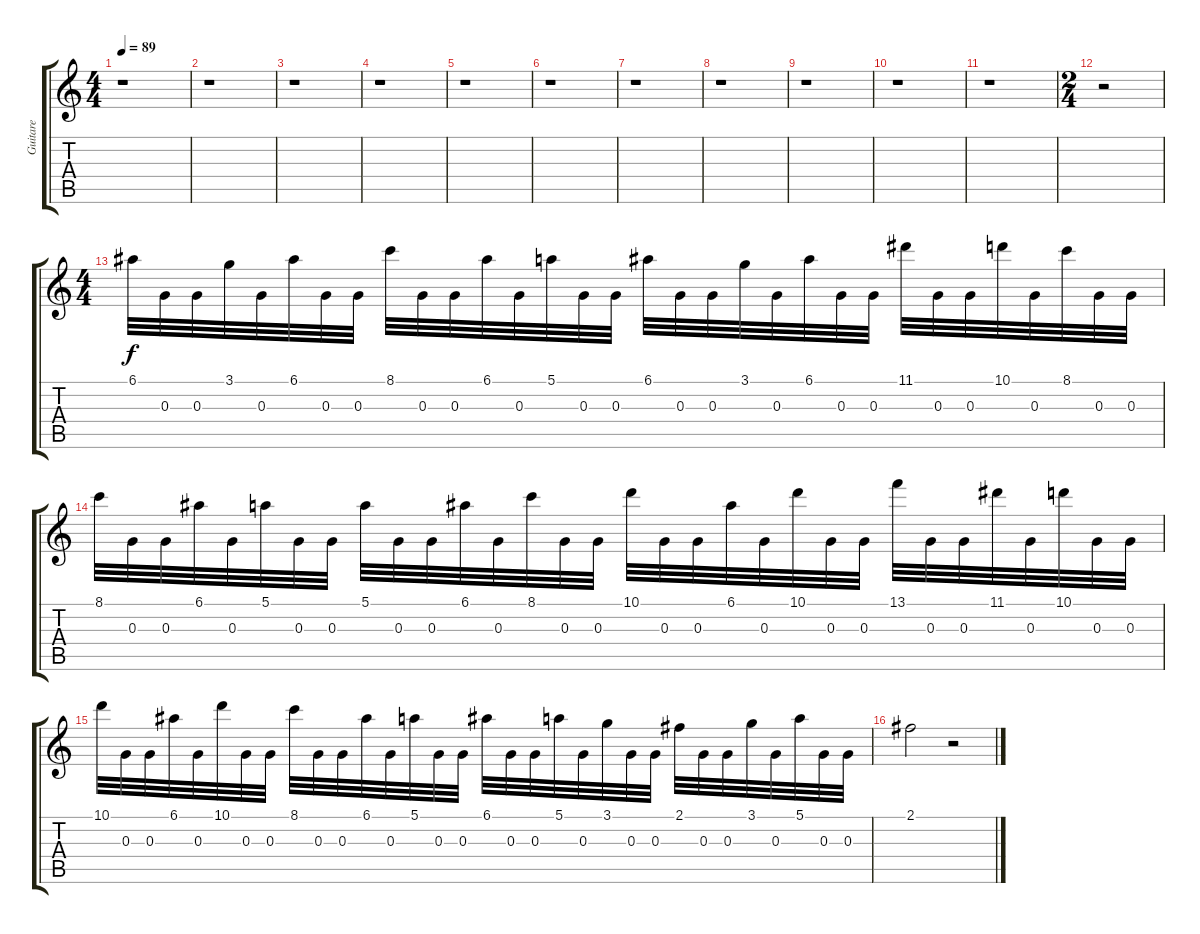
\track ("Guitare" "Guitare") {instrument distortionguitar}
\staff {score tabs}
\tuning (E4 B3 G3 D3 A2 E2) {hide}
\ts (4 4)
\tempo 89
\clef g2
\ks c
r.1{dy f} |
r.1 |
r.1 |
r.1 |
r.1 |
r.1 |
r.1 |
r.1 |
r.1 |
r.1 |
r.1 |
\ts (2 4)
r.2 |
\ts (4 4)
6.1.32{volume 15 balance 8} 0.3.32 0.3.32 3.1.32 0.3.32 6.1.32 0.3.32 0.3.32 8.1.32 0.3.32 0.3.32 6.1.32 0.3.32 5.1.32 0.3.32 0.3.32 6.1.32 0.3.32 0.3.32 3.1.32 0.3.32 6.1.32 0.3.32 0.3.32 11.1.32 0.3.32 0.3.32 10.1.32 0.3.32 8.1.32 0.3.32 0.3.32 |
8.1.32 0.3.32 0.3.32 6.1.32 0.3.32 5.1.32 0.3.32 0.3.32 5.1.32 0.3.32 0.3.32 6.1.32 0.3.32 8.1.32 0.3.32 0.3.32 10.1.32 0.3.32 0.3.32 6.1.32 0.3.32 10.1.32 0.3.32 0.3.32 13.1.32 0.3.32 0.3.32 11.1.32 0.3.32 10.1.32 0.3.32 0.3.32 |
10.1.32 0.3.32 0.3.32 6.1.32 0.3.32 10.1.32 0.3.32 0.3.32 8.1.32 0.3.32 0.3.32 6.1.32 0.3.32 5.1.32 0.3.32 0.3.32 6.1.32 0.3.32 0.3.32 5.1.32 0.3.32 3.1.32 0.3.32 0.3.32 2.1.32 0.3.32 0.3.32 3.1.32 0.3.32 5.1.32 0.3.32 0.3.32 |
2.1.2 r.2
